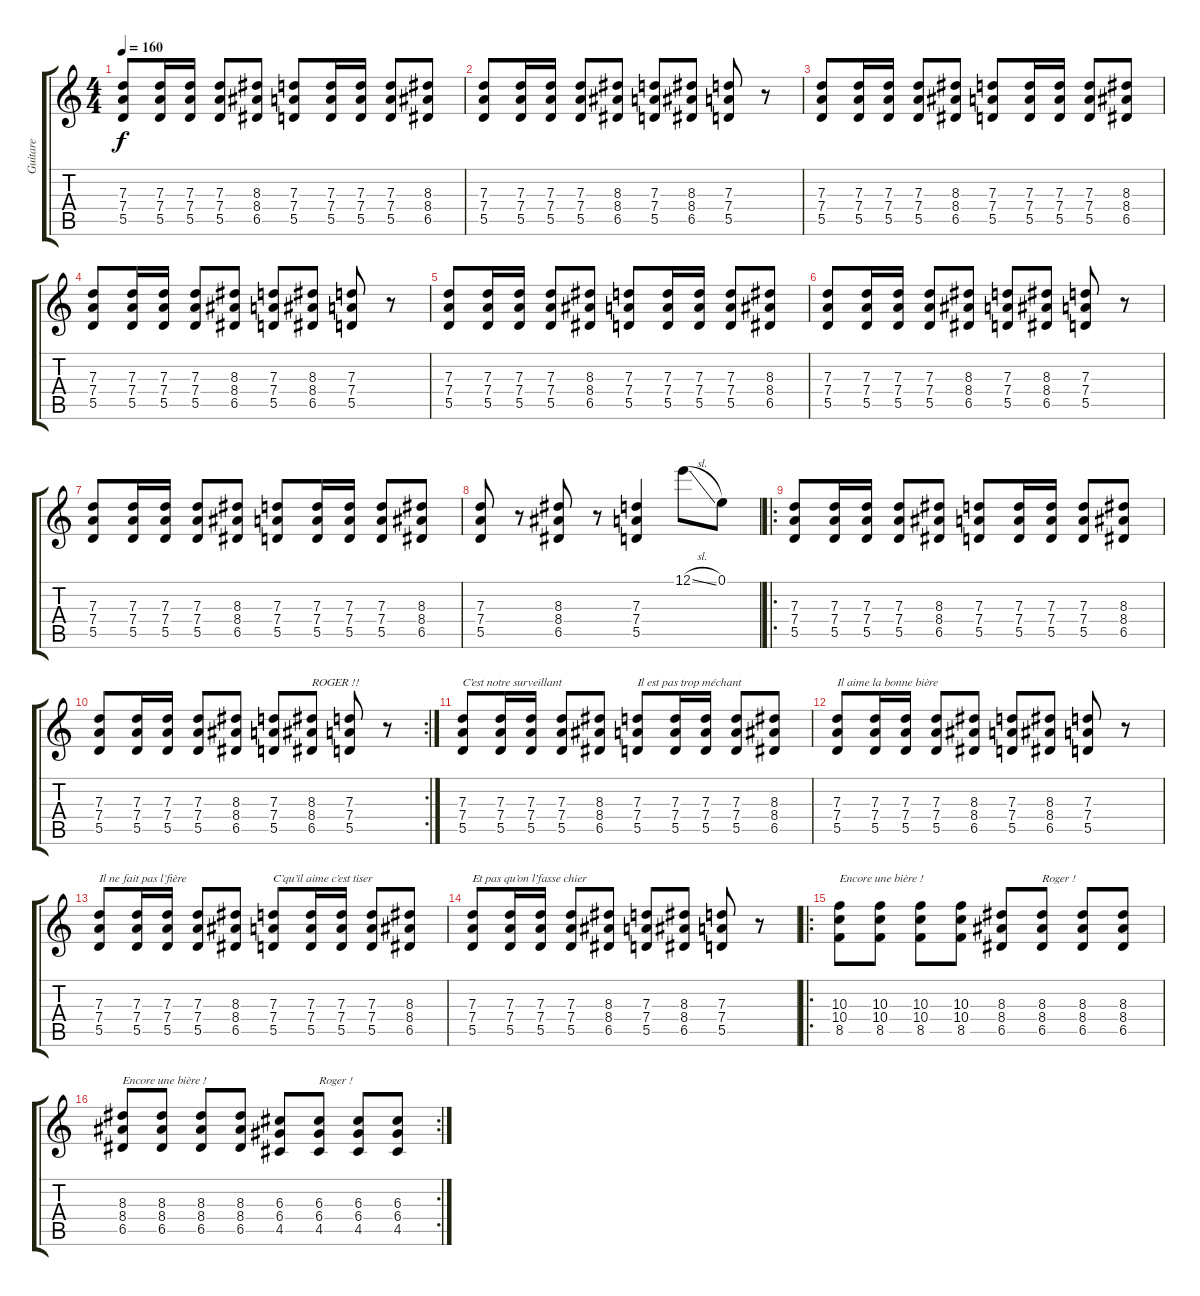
\track ("Guitare" "Guitare") {instrument distortionguitar}
\staff {score tabs}
\tuning (E4 B3 G3 D3 A2 E2) {hide}
\ts (4 4)
\tempo 160
\clef g2
\ks c
(7.3 7.4 5.5).8{dy f instrument distortionguitar} (7.3 7.4 5.5).16 (7.3 7.4 5.5).16 (7.3 7.4 5.5).8 (8.3 8.4 6.5).8 (7.3 7.4 5.5).8 (7.3 7.4 5.5).16 (7.3 7.4 5.5).16 (7.3 7.4 5.5).8 (8.3 8.4 6.5).8 |
(7.3 7.4 5.5).8 (7.3 7.4 5.5).16 (7.3 7.4 5.5).16 (7.3 7.4 5.5).8 (8.3 8.4 6.5).8 (7.3 7.4 5.5).8 (8.3 8.4 6.5).8 (7.3 7.4 5.5).8 r.8 |
(7.3 7.4 5.5).8 (7.3 7.4 5.5).16 (7.3 7.4 5.5).16 (7.3 7.4 5.5).8 (8.3 8.4 6.5).8 (7.3 7.4 5.5).8 (7.3 7.4 5.5).16 (7.3 7.4 5.5).16 (7.3 7.4 5.5).8 (8.3 8.4 6.5).8 |
(7.3 7.4 5.5).8 (7.3 7.4 5.5).16 (7.3 7.4 5.5).16 (7.3 7.4 5.5).8 (8.3 8.4 6.5).8 (7.3 7.4 5.5).8 (8.3 8.4 6.5).8 (7.3 7.4 5.5).8 r.8 |
(7.3 7.4 5.5).8 (7.3 7.4 5.5).16 (7.3 7.4 5.5).16 (7.3 7.4 5.5).8 (8.3 8.4 6.5).8 (7.3 7.4 5.5).8 (7.3 7.4 5.5).16 (7.3 7.4 5.5).16 (7.3 7.4 5.5).8 (8.3 8.4 6.5).8 |
(7.3 7.4 5.5).8 (7.3 7.4 5.5).16 (7.3 7.4 5.5).16 (7.3 7.4 5.5).8 (8.3 8.4 6.5).8 (7.3 7.4 5.5).8 (8.3 8.4 6.5).8 (7.3 7.4 5.5).8 r.8 |
(7.3 7.4 5.5).8 (7.3 7.4 5.5).16 (7.3 7.4 5.5).16 (7.3 7.4 5.5).8 (8.3 8.4 6.5).8 (7.3 7.4 5.5).8 (7.3 7.4 5.5).16 (7.3 7.4 5.5).16 (7.3 7.4 5.5).8 (8.3 8.4 6.5).8 |
(7.3 7.4 5.5).8 r.8 (8.3 8.4 6.5).8 r.8 (7.3 7.4 5.5).4 12.1{sl}.8 0.1.8 |
\ro
(7.3 7.4 5.5).8 (7.3 7.4 5.5).16 (7.3 7.4 5.5).16 (7.3 7.4 5.5).8 (8.3 8.4 6.5).8 (7.3 7.4 5.5).8 (7.3 7.4 5.5).16 (7.3 7.4 5.5).16 (7.3 7.4 5.5).8 (8.3 8.4 6.5).8 |
\rc 2
(7.3 7.4 5.5).8 (7.3 7.4 5.5).16 (7.3 7.4 5.5).16 (7.3 7.4 5.5).8 (8.3 8.4 6.5).8 (7.3 7.4 5.5).8 (8.3 8.4 6.5).8{txt "ROGER !!"} (7.3 7.4 5.5).8 r.8 |
(7.3 7.4 5.5).8{txt "C’est notre surveillant"} (7.3 7.4 5.5).16 (7.3 7.4 5.5).16 (7.3 7.4 5.5).8 (8.3 8.4 6.5).8 (7.3 7.4 5.5).8{txt "Il est pas trop méchant"} (7.3 7.4 5.5).16 (7.3 7.4 5.5).16 (7.3 7.4 5.5).8 (8.3 8.4 6.5).8 |
(7.3 7.4 5.5).8{txt "Il aime la bonne bière"} (7.3 7.4 5.5).16 (7.3 7.4 5.5).16 (7.3 7.4 5.5).8 (8.3 8.4 6.5).8 (7.3 7.4 5.5).8 (8.3 8.4 6.5).8 (7.3 7.4 5.5).8 r.8 |
(7.3 7.4 5.5).8{txt "Il ne fait pas l’fière"} (7.3 7.4 5.5).16 (7.3 7.4 5.5).16 (7.3 7.4 5.5).8 (8.3 8.4 6.5).8 (7.3 7.4 5.5).8{txt "C’qu’il aime c’est tiser"} (7.3 7.4 5.5).16 (7.3 7.4 5.5).16 (7.3 7.4 5.5).8 (8.3 8.4 6.5).8 |
(7.3 7.4 5.5).8{txt "Et pas qu’on l’fasse chier"} (7.3 7.4 5.5).16 (7.3 7.4 5.5).16 (7.3 7.4 5.5).8 (8.3 8.4 6.5).8 (7.3 7.4 5.5).8 (8.3 8.4 6.5).8 (7.3 7.4 5.5).8 r.8 |
\ro
(10.3 10.4 8.5).8{txt "Encore une bière !"} (10.3 10.4 8.5).8 (10.3 10.4 8.5).8 (10.3 10.4 8.5).8 (8.3 8.4 6.5).8 (8.3 8.4 6.5).8{txt "Roger !"} (8.3 8.4 6.5).8 (8.3 8.4 6.5).8 |
\rc 2
(8.3 8.4 6.5).8{txt "Encore une bière !"} (8.3 8.4 6.5).8 (8.3 8.4 6.5).8 (8.3 8.4 6.5).8 (6.3 6.4 4.5).8 (6.3 6.4 4.5).8{txt "Roger !"} (6.3 6.4 4.5).8 (6.3 6.4 4.5).8
